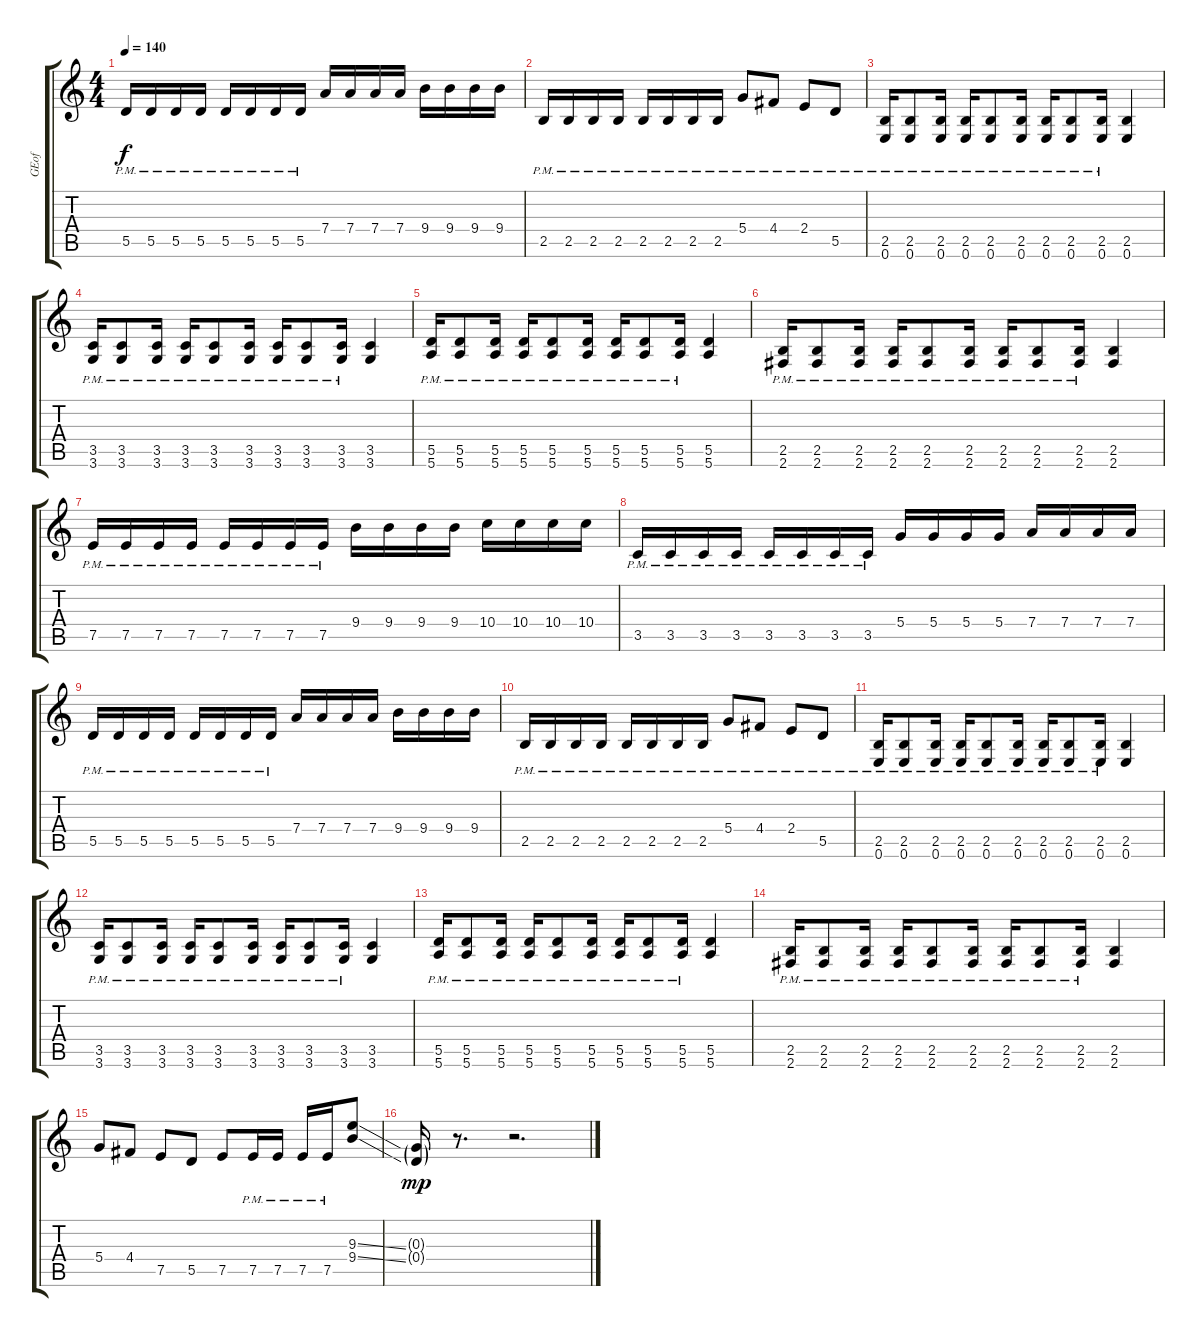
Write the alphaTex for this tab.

\track ("GEof" "GEof") {instrument distortionguitar}
\staff {score tabs}
\tuning (E4 B3 G3 D3 A2 E2) {hide}
\ts (4 4)
\tempo 140
\clef g2
\ks c
5.5{pm}.16{dy f} 5.5{pm}.16 5.5{pm}.16 5.5{pm}.16 5.5{pm}.16 5.5{pm}.16 5.5{pm}.16 5.5{pm}.16 7.4.16 7.4.16 7.4.16 7.4.16 9.4.16 9.4.16 9.4.16 9.4.16 |
2.5{pm}.16 2.5{pm}.16 2.5{pm}.16 2.5{pm}.16 2.5{pm}.16 2.5{pm}.16 2.5{pm}.16 2.5{pm}.16 5.4{pm}.8 4.4{pm}.8 2.4{pm}.8 5.5{pm}.8 |
(2.5{pm} 0.6{pm}).16 (2.5{pm} 0.6{pm}).8 (2.5{pm} 0.6{pm}).16 (2.5{pm} 0.6{pm}).16 (2.5{pm} 0.6{pm}).8 (2.5{pm} 0.6{pm}).16 (2.5{pm} 0.6{pm}).16 (2.5{pm} 0.6{pm}).8 (2.5{pm} 0.6{pm}).16 (2.5 0.6).4 |
(3.5{pm} 3.6{pm}).16 (3.5{pm} 3.6{pm}).8 (3.5{pm} 3.6{pm}).16 (3.5{pm} 3.6{pm}).16 (3.5{pm} 3.6{pm}).8 (3.5{pm} 3.6{pm}).16 (3.5{pm} 3.6{pm}).16 (3.5{pm} 3.6{pm}).8 (3.5{pm} 3.6{pm}).16 (3.5 3.6).4 |
(5.5{pm} 5.6{pm}).16 (5.5{pm} 5.6{pm}).8 (5.5{pm} 5.6{pm}).16 (5.5{pm} 5.6{pm}).16 (5.5{pm} 5.6{pm}).8 (5.5{pm} 5.6{pm}).16 (5.5{pm} 5.6{pm}).16 (5.5{pm} 5.6{pm}).8 (5.5{pm} 5.6{pm}).16 (5.5 5.6).4 |
(2.5{pm} 2.6{pm}).16 (2.5{pm} 2.6{pm}).8 (2.5{pm} 2.6{pm}).16 (2.5{pm} 2.6{pm}).16 (2.5{pm} 2.6{pm}).8 (2.5{pm} 2.6{pm}).16 (2.5{pm} 2.6{pm}).16 (2.5{pm} 2.6{pm}).8 (2.5{pm} 2.6{pm}).16 (2.5 2.6).4 |
7.5{pm}.16 7.5{pm}.16 7.5{pm}.16 7.5{pm}.16 7.5{pm}.16 7.5{pm}.16 7.5{pm}.16 7.5{pm}.16 9.4.16 9.4.16 9.4.16 9.4.16 10.4.16 10.4.16 10.4.16 10.4.16 |
3.5{pm}.16 3.5{pm}.16 3.5{pm}.16 3.5{pm}.16 3.5{pm}.16 3.5{pm}.16 3.5{pm}.16 3.5{pm}.16 5.4.16 5.4.16 5.4.16 5.4.16 7.4.16 7.4.16 7.4.16 7.4.16 |
5.5{pm}.16 5.5{pm}.16 5.5{pm}.16 5.5{pm}.16 5.5{pm}.16 5.5{pm}.16 5.5{pm}.16 5.5{pm}.16 7.4.16 7.4.16 7.4.16 7.4.16 9.4.16 9.4.16 9.4.16 9.4.16 |
2.5{pm}.16 2.5{pm}.16 2.5{pm}.16 2.5{pm}.16 2.5{pm}.16 2.5{pm}.16 2.5{pm}.16 2.5{pm}.16 5.4{pm}.8 4.4{pm}.8 2.4{pm}.8 5.5{pm}.8 |
(2.5{pm} 0.6{pm}).16 (2.5{pm} 0.6{pm}).8 (2.5{pm} 0.6{pm}).16 (2.5{pm} 0.6{pm}).16 (2.5{pm} 0.6{pm}).8 (2.5{pm} 0.6{pm}).16 (2.5{pm} 0.6{pm}).16 (2.5{pm} 0.6{pm}).8 (2.5{pm} 0.6{pm}).16 (2.5 0.6).4 |
(3.5{pm} 3.6{pm}).16 (3.5{pm} 3.6{pm}).8 (3.5{pm} 3.6{pm}).16 (3.5{pm} 3.6{pm}).16 (3.5{pm} 3.6{pm}).8 (3.5{pm} 3.6{pm}).16 (3.5{pm} 3.6{pm}).16 (3.5{pm} 3.6{pm}).8 (3.5{pm} 3.6{pm}).16 (3.5 3.6).4 |
(5.5{pm} 5.6{pm}).16 (5.5{pm} 5.6{pm}).8 (5.5{pm} 5.6{pm}).16 (5.5{pm} 5.6{pm}).16 (5.5{pm} 5.6{pm}).8 (5.5{pm} 5.6{pm}).16 (5.5{pm} 5.6{pm}).16 (5.5{pm} 5.6{pm}).8 (5.5{pm} 5.6{pm}).16 (5.5 5.6).4 |
(2.5{pm} 2.6{pm}).16 (2.5{pm} 2.6{pm}).8 (2.5{pm} 2.6{pm}).16 (2.5{pm} 2.6{pm}).16 (2.5{pm} 2.6{pm}).8 (2.5{pm} 2.6{pm}).16 (2.5{pm} 2.6{pm}).16 (2.5{pm} 2.6{pm}).8 (2.5{pm} 2.6{pm}).16 (2.5 2.6).4 |
5.4.8 4.4.8 7.5.8 5.5.8 7.5.8 7.5{pm}.16 7.5{pm}.16 7.5{pm}.16 7.5{pm}.16 (9.3{ss} 9.4{ss}).8 |
(0.3{g} 0.4{g}).16{dy mp} r.8{d} r.2{d}
